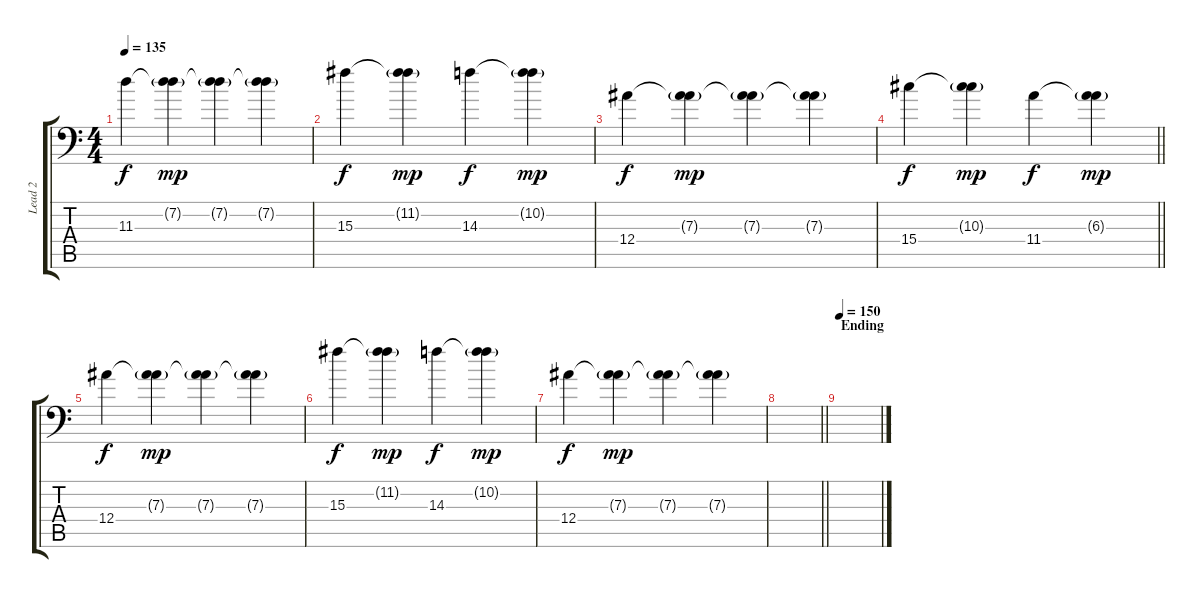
\track ("Lead 2" "Lead 2") {instrument distortionguitar}
\staff {score tabs}
\tuning (C4 G3 Eb3 Bb2 F2 Bb1) {hide}
\ts (4 4)
\tempo 135
\clef f4
\ks c
11.3.4{dy f volume 14 instrument electricguitarclean} (7.2{g} 11.3{t}).4{dy mp} (7.2{g} 11.3{t}).4 (7.2{g} 11.3{t}).4 |
15.3.4{dy f} (11.2{g} 15.3{t}).4{dy mp} 14.3.4{dy f} (10.2{g} 14.3{t}).4{dy mp} |
12.4.4{dy f} (7.3{g} 12.4{t}).4{dy mp} (7.3{g} 12.4{t}).4 (7.3{g} 12.4{t}).4 |
\barLineRight lightlight
15.4.4{dy f} (10.3{g} 15.4{t}).4{dy mp} 11.4.4{dy f} (6.3{g} 11.4{t}).4{dy mp} |
12.4.4{dy f} (7.3{g} 12.4{t}).4{dy mp} (7.3{g} 12.4{t}).4 (7.3{g} 12.4{t}).4 |
15.3.4{dy f} (11.2{g} 15.3{t}).4{dy mp} 14.3.4{dy f} (10.2{g} 14.3{t}).4{dy mp} |
12.4.4{dy f} (7.3{g} 12.4{t}).4{dy mp} (7.3{g} 12.4{t}).4 (7.3{g} 12.4{t}).4 |
\barLineRight lightlight
|
\section ("" "Ending")
\tempo 150
